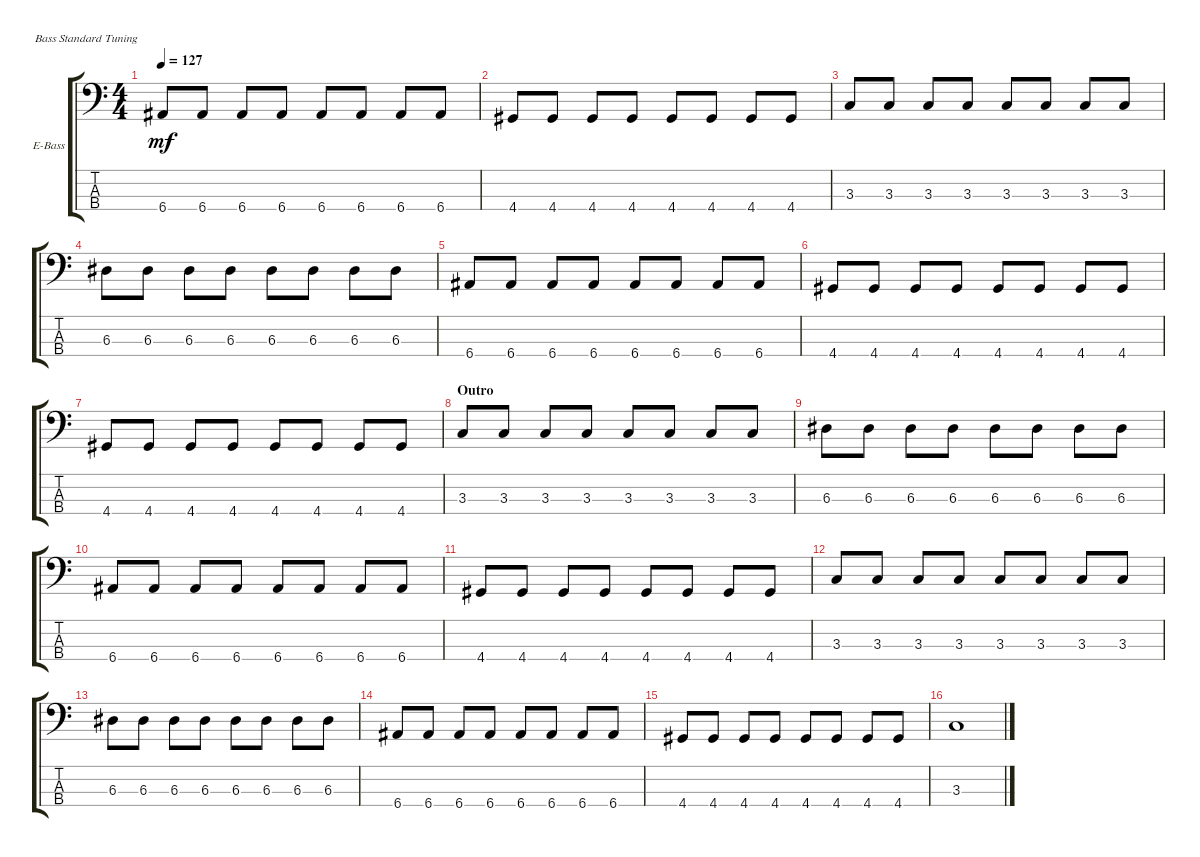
\defaultSystemsLayout 4
\bracketExtendMode groupsimilarinstruments
\firstSystemTrackNameOrientation horizontal
\otherSystemsTrackNameOrientation horizontal
\track ("Electric Bass" "E-Bass") {instrument electricbassfinger}
\staff {score tabs}
\tuning (G2 D2 A1 E1)
\ts (4 4)
\tempo 127
\clef f4
\ks c
6.4.8{dy mf} 6.4.8 6.4.8 6.4.8 6.4.8 6.4.8 6.4.8 6.4.8 |
4.4.8 4.4.8 4.4.8 4.4.8 4.4.8 4.4.8 4.4.8 4.4.8 |
3.3.8 3.3.8 3.3.8 3.3.8 3.3.8 3.3.8 3.3.8 3.3.8 |
6.3.8 6.3.8 6.3.8 6.3.8 6.3.8 6.3.8 6.3.8 6.3.8 |
6.4.8 6.4.8 6.4.8 6.4.8 6.4.8 6.4.8 6.4.8 6.4.8 |
4.4.8 4.4.8 4.4.8 4.4.8 4.4.8 4.4.8 4.4.8 4.4.8 |
4.4.8 4.4.8 4.4.8 4.4.8 4.4.8 4.4.8 4.4.8 4.4.8 |
\section ("" "Outro")
3.3.8 3.3.8 3.3.8 3.3.8 3.3.8 3.3.8 3.3.8 3.3.8 |
6.3.8 6.3.8 6.3.8 6.3.8 6.3.8 6.3.8 6.3.8 6.3.8 |
6.4.8 6.4.8 6.4.8 6.4.8 6.4.8 6.4.8 6.4.8 6.4.8 |
4.4.8 4.4.8 4.4.8 4.4.8 4.4.8 4.4.8 4.4.8 4.4.8 |
3.3.8 3.3.8 3.3.8 3.3.8 3.3.8 3.3.8 3.3.8 3.3.8 |
6.3.8 6.3.8 6.3.8 6.3.8 6.3.8 6.3.8 6.3.8 6.3.8 |
6.4.8 6.4.8 6.4.8 6.4.8 6.4.8 6.4.8 6.4.8 6.4.8 |
4.4.8 4.4.8 4.4.8 4.4.8 4.4.8 4.4.8 4.4.8 4.4.8 |
3.3.1
